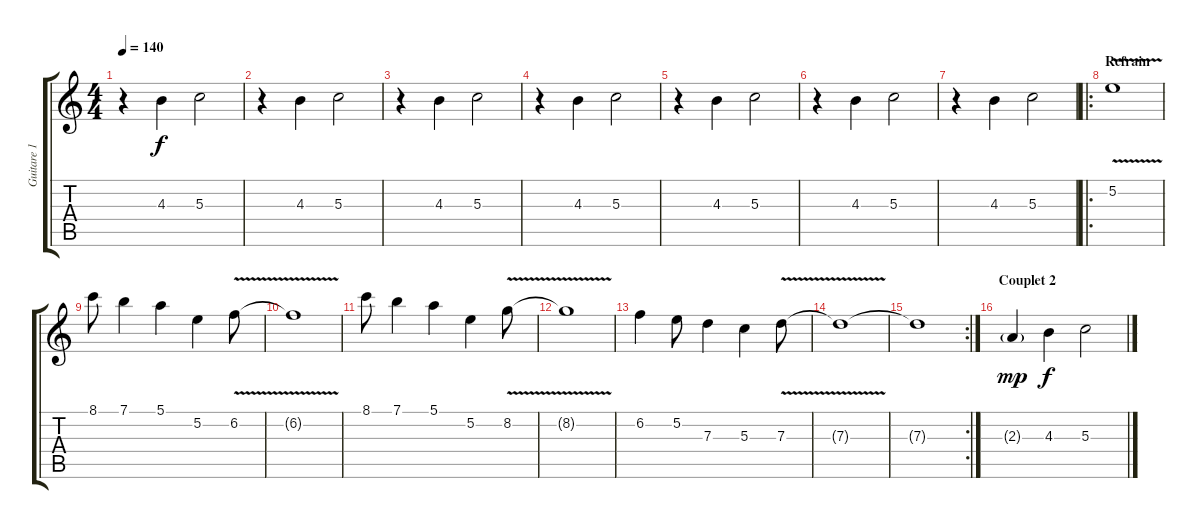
\track ("Guitare 1" "Guitare 1") {instrument distortionguitar}
\staff {score tabs}
\tuning (E4 B3 G3 D3 A2 E2) {hide}
\ts (4 4)
\tempo 140
\clef g2
\ks c
r.4{dy f} 4.3.4 5.3.2 |
r.4 4.3.4 5.3.2 |
r.4 4.3.4 5.3.2 |
r.4 4.3.4 5.3.2 |
r.4 4.3.4 5.3.2 |
r.4 4.3.4 5.3.2 |
r.4 4.3.4 5.3.2 |
\ro
\section ("" "Refrain")
5.2{v}.1{instrument distortionguitar} |
8.1.8 7.1.4 5.1.4 5.2.4 6.2{v}.8 |
6.2{t}.1 |
8.1.8 7.1.4 5.1.4 5.2.4 8.2{v}.8 |
8.2{t}.1 |
6.2.4 5.2.8 7.3.4 5.3.4 7.3{v}.8 |
7.3{t}.1 |
\rc 2
7.3{t}.1 |
\section ("" "Couplet 2")
2.3{g}.4{dy mp instrument electricguitarclean} 4.3.4{dy f} 5.3.2
